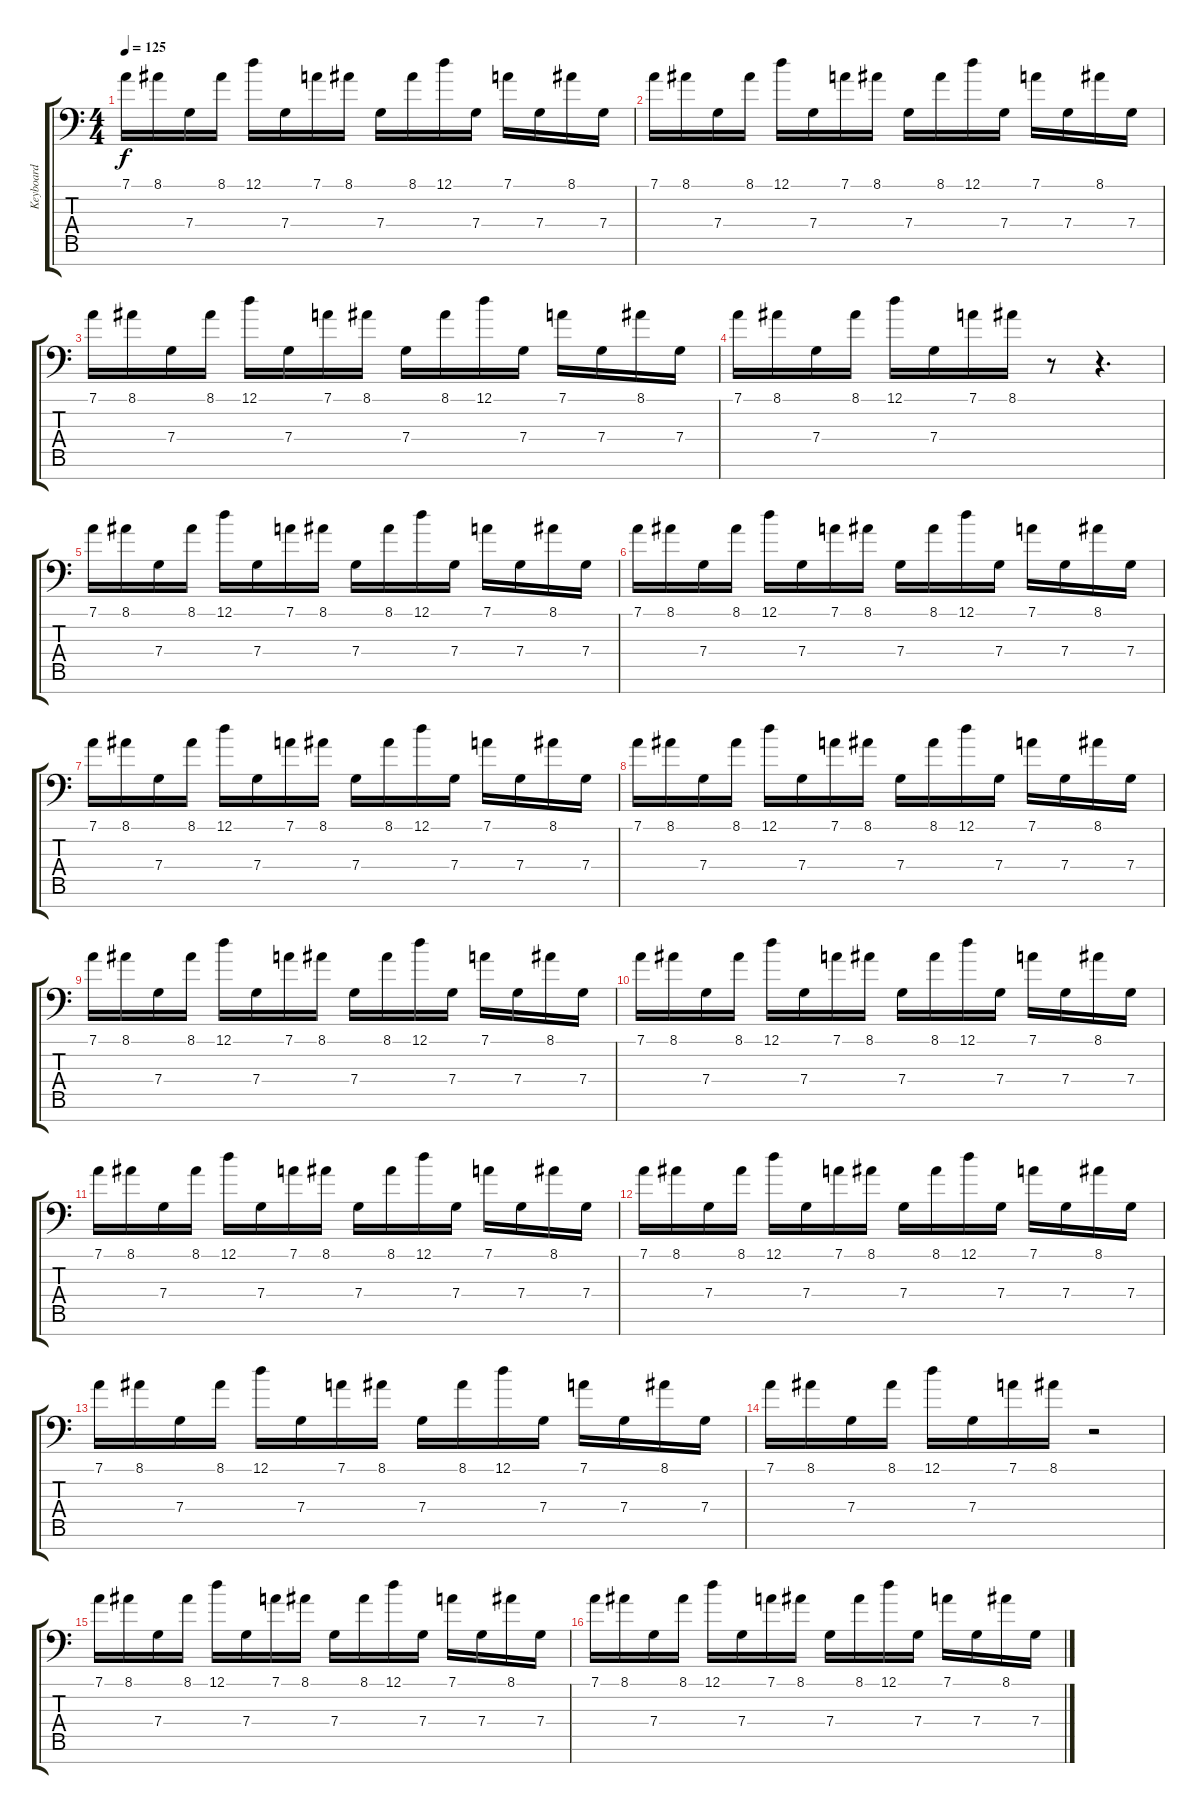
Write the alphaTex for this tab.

\track ("Keyboard" "Keyboard") {instrument synthbrass1}
\staff {score tabs}
\tuning (D4 A3 F3 C3 G2 D2 G1) {hide}
\ts (4 4)
\tempo 125
\clef f4
\ks c
7.1.16{dy f volume 1 instrument synthbrass1} 8.1.16 7.4.16 8.1.16 12.1.16{volume 2} 7.4.16 7.1.16 8.1.16 7.4.16{volume 3} 8.1.16 12.1.16 7.4.16 7.1.16{volume 4} 7.4.16 8.1.16 7.4.16 |
7.1.16{volume 5} 8.1.16 7.4.16 8.1.16 12.1.16{volume 6} 7.4.16 7.1.16 8.1.16 7.4.16{volume 6} 8.1.16 12.1.16 7.4.16 7.1.16{volume 8} 7.4.16 8.1.16 7.4.16 |
7.1.16{volume 9} 8.1.16 7.4.16 8.1.16 12.1.16{volume 10} 7.4.16 7.1.16 8.1.16 7.4.16{volume 11} 8.1.16 12.1.16 7.4.16 7.1.16 7.4.16 8.1.16 7.4.16 |
7.1.16 8.1.16 7.4.16 8.1.16 12.1.16 7.4.16 7.1.16 8.1.16 r.8 r.4{d} |
7.1.16{volume 11} 8.1.16 7.4.16 8.1.16 12.1.16 7.4.16 7.1.16 8.1.16 7.4.16 8.1.16 12.1.16 7.4.16 7.1.16 7.4.16 8.1.16 7.4.16 |
7.1.16 8.1.16 7.4.16 8.1.16 12.1.16 7.4.16 7.1.16 8.1.16 7.4.16 8.1.16 12.1.16 7.4.16 7.1.16 7.4.16 8.1.16 7.4.16 |
7.1.16 8.1.16 7.4.16 8.1.16 12.1.16 7.4.16 7.1.16 8.1.16 7.4.16 8.1.16 12.1.16 7.4.16 7.1.16 7.4.16 8.1.16 7.4.16 |
7.1.16 8.1.16 7.4.16 8.1.16 12.1.16 7.4.16 7.1.16 8.1.16 7.4.16 8.1.16 12.1.16 7.4.16 7.1.16 7.4.16 8.1.16 7.4.16 |
7.1.16 8.1.16 7.4.16 8.1.16 12.1.16 7.4.16 7.1.16 8.1.16 7.4.16 8.1.16 12.1.16 7.4.16 7.1.16 7.4.16 8.1.16 7.4.16 |
7.1.16 8.1.16 7.4.16 8.1.16 12.1.16 7.4.16 7.1.16 8.1.16 7.4.16 8.1.16 12.1.16 7.4.16 7.1.16 7.4.16 8.1.16 7.4.16 |
7.1.16 8.1.16 7.4.16 8.1.16 12.1.16 7.4.16 7.1.16 8.1.16 7.4.16 8.1.16 12.1.16 7.4.16 7.1.16 7.4.16 8.1.16 7.4.16 |
7.1.16 8.1.16 7.4.16 8.1.16 12.1.16 7.4.16 7.1.16 8.1.16 7.4.16 8.1.16 12.1.16 7.4.16 7.1.16 7.4.16 8.1.16 7.4.16 |
7.1.16 8.1.16 7.4.16 8.1.16 12.1.16 7.4.16 7.1.16 8.1.16 7.4.16 8.1.16 12.1.16 7.4.16 7.1.16 7.4.16 8.1.16 7.4.16 |
7.1.16 8.1.16 7.4.16 8.1.16 12.1.16 7.4.16 7.1.16 8.1.16 r.2 |
7.1.16{volume 11} 8.1.16 7.4.16 8.1.16 12.1.16 7.4.16 7.1.16 8.1.16 7.4.16 8.1.16 12.1.16 7.4.16 7.1.16 7.4.16 8.1.16 7.4.16 |
7.1.16 8.1.16 7.4.16 8.1.16 12.1.16 7.4.16 7.1.16 8.1.16 7.4.16 8.1.16 12.1.16 7.4.16 7.1.16 7.4.16 8.1.16 7.4.16
